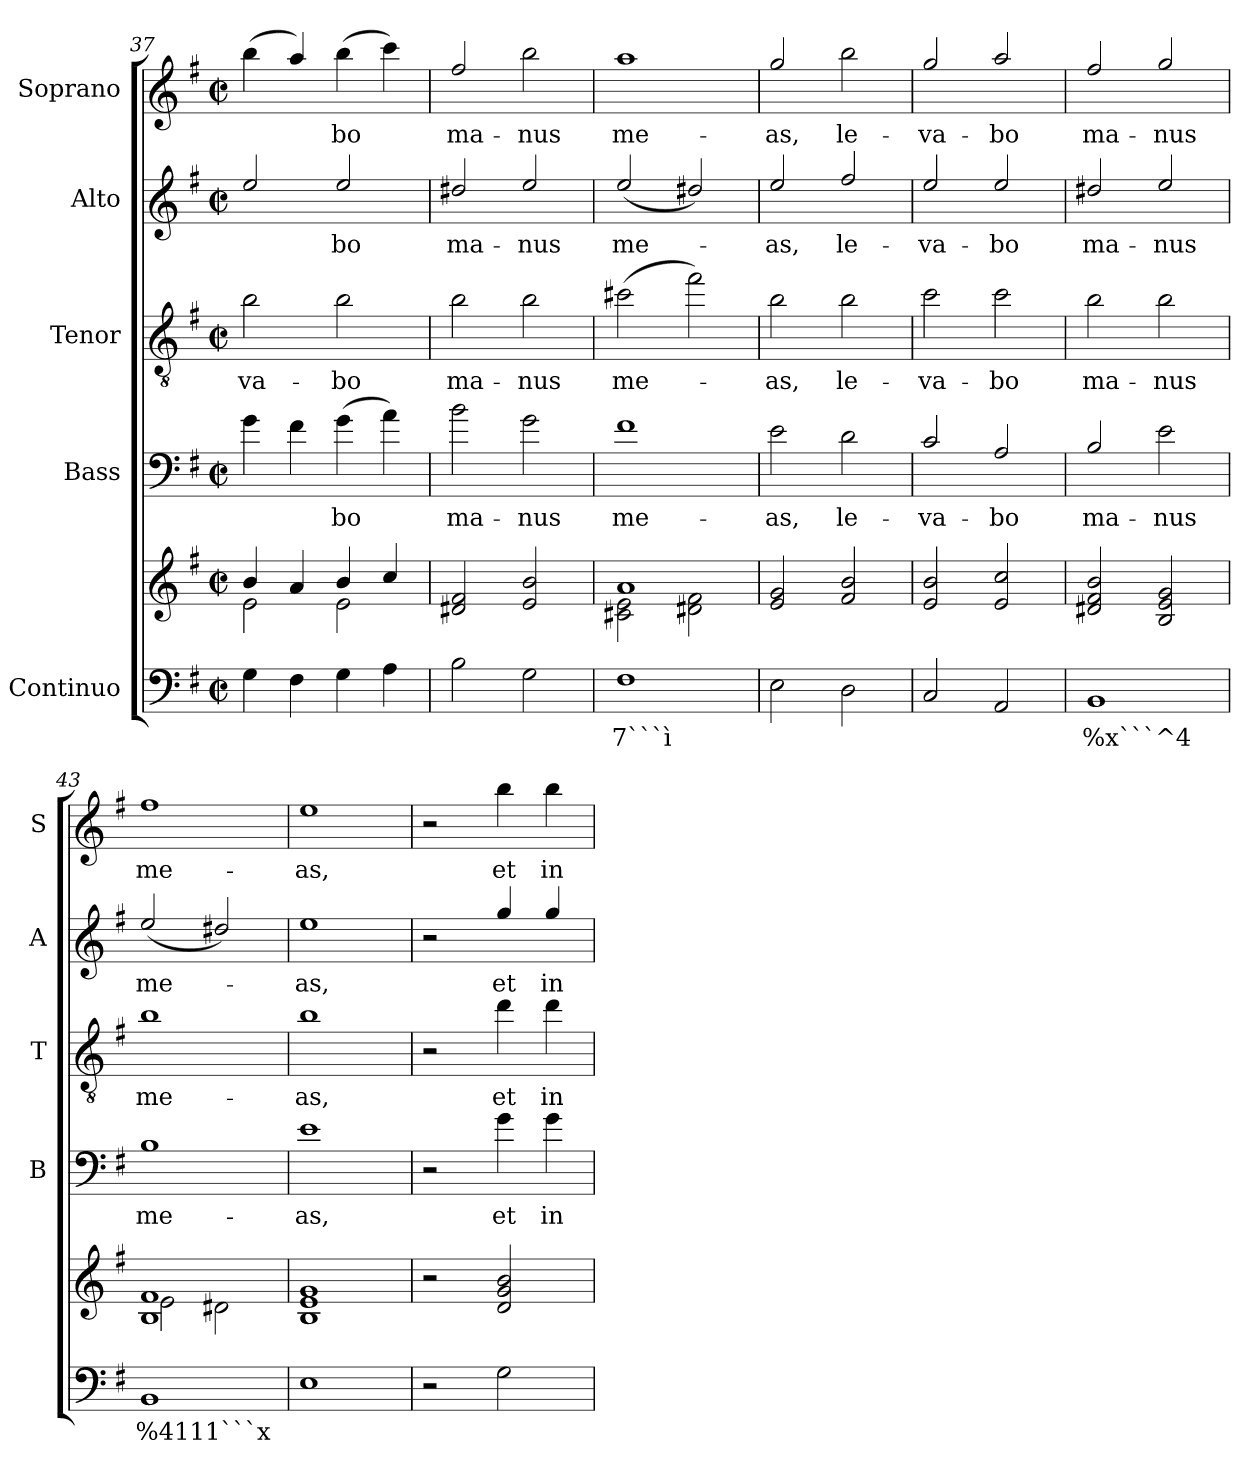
**kern	**text	**kern	**kern	**text	**kern	**text	**kern	**text	**kern	**text
*part5	*part5	*part5	*part4	*part4	*part3	*part3	*part2	*part2	*part1	*part1
*staff6	*staff6	*staff5	*staff4	*staff4	*staff3	*staff3	*staff2	*staff2	*staff1	*staff1
*I"Continuo	*	*	*I"Bass	*	*I"Tenor	*	*I"Alto	*	*I"Soprano	*
*	*	*	*I'B	*	*I'T	*	*I'A	*	*I'S	*
*clefF4	*	*clefG2	*clefF4	*	*clefGv2	*	*clefG2	*	*clefG2	*
*	*	*	*ITrd7c12	*	*ITrd7c12	*	*ITrd7c12	*	*ITrd7c12	*
*k[f#]	*	*k[f#]	*k[f#]	*	*k[f#]	*	*k[f#]	*	*k[f#]	*
*G:	*	*G:	*G:	*	*G:	*	*G:	*	*G:	*
*M2/2	*	*M2/2	*M2/2	*	*M2/2	*	*M2/2	*	*M2/2	*
*met(c|)	*	*met(c|)	*met(c|)	*	*met(c|)	*	*met(c|)	*	*met(c|)	*
=37	=37	=37	=37	=37	=37	=37	=37	=37	=37	=37
*	*	*^	*	*	*	*	*	*	*	*
!	!	!	!	!	!	!	!LO:LY:b	!	!	!	!
4G\	.	4b!/	2e!\	4G\	.	2B\	-va-	2e/	.	(>4b\	.
4F#\	.	4a!/	.	4F#\	.	.	.	.	.	4a/)	.
!	!	!	!	!	!LO:LY:b	!	!	!	!	!	!
!	!	!	!	!	!	!	!LO:LY:b	!	!	!	!
!	!	!	!	!	!	!	!	!	!LO:LY:b	!	!
!	!	!	!	!	!	!	!	!	!	!	!LO:LY:b
4G\	.	4b!/	2e!\	(>4G\	-bo	2B\	-bo	2e/	-bo	(>4b\	-bo
4A\	.	4cc!/	.	4A\)	.	.	.	.	.	4cc\)	.
*	*	*v	*v	*	*	*	*	*	*	*	*
=38	=38	=38	=38	=38	=38	=38	=38	=38	=38	=38
!	!	!	!	!LO:LY:b	!	!	!	!	!	!
!	!	!	!	!	!	!LO:LY:b	!	!	!	!
!	!	!	!	!	!	!	!	!LO:LY:b	!	!
!	!	!	!	!	!	!	!	!	!	!LO:LY:b
2B\	.	2d#X!/ 2f#!/	2B\	ma-	2B\	ma-	2d#X/	ma-	2f#/	ma-
!	!	!	!	!LO:LY:b	!	!	!	!	!	!
!	!	!	!	!	!	!LO:LY:b	!	!	!	!
!	!	!	!	!	!	!	!	!LO:LY:b	!	!
!	!	!	!	!	!	!	!	!	!	!LO:LY:b
2G\	.	2e!/ 2b!/	2G\	-nus	2B\	-nus	2e/	-nus	2b\	-nus
=39	=39	=39	=39	=39	=39	=39	=39	=39	=39	=39
!	!LO:LY:b	!	!	!	!	!	!	!	!	!
*	*	*^	*	*	*	*	*	*	*	*
!	!	!	!	!	!LO:LY:b	!	!	!	!	!	!
!	!	!	!	!	!	!	!LO:LY:b	!	!	!	!
!	!	!	!	!	!	!	!	!	!LO:LY:b	!	!
!	!	!	!	!	!	!	!	!	!	!	!LO:LY:b
1F#	7```ì	1a!	2c#X!\ 2e!\	1F#	me-	(>2c#X\	me-	(<2e/	me-	1a	me-
.	.	.	2d#X!\ 2f#!\	.	.	2f#\)	.	2d#X/)	.	.	.
*	*	*v	*v	*	*	*	*	*	*	*	*
=40	=40	=40	=40	=40	=40	=40	=40	=40	=40	=40
*	*	*^	*	*	*	*	*	*	*	*
!	!	!	!	!	!LO:LY:b	!	!	!	!	!	!
*	*	*v	*v	*	*	*	*	*	*	*	*
*	*	*^	*	*	*	*	*	*	*	*
!	!	!	!	!	!	!	!LO:LY:b	!	!	!	!
*	*	*v	*v	*	*	*	*	*	*	*	*
*	*	*^	*	*	*	*	*	*	*	*
!	!	!	!	!	!	!	!	!	!LO:LY:b	!	!
*	*	*v	*v	*	*	*	*	*	*	*	*
*	*	*^	*	*	*	*	*	*	*	*
!	!	!	!	!	!	!	!	!	!	!	!LO:LY:b
*	*	*v	*v	*	*	*	*	*	*	*	*
2E\	.	2e!/ 2g!/	2E\	-as,	2B\	-as,	2e/	-as,	2g/	-as,
!	!	!	!	!LO:LY:b	!	!	!	!	!	!
!	!	!	!	!	!	!LO:LY:b	!	!	!	!
!	!	!	!	!	!	!	!	!LO:LY:b	!	!
!	!	!	!	!	!	!	!	!	!	!LO:LY:b
2D\	.	2f#!/ 2b!/	2D\	le-	2B\	le-	2f#/	le-	2b\	le-
=41	=41	=41	=41	=41	=41	=41	=41	=41	=41	=41
!	!	!	!	!LO:LY:b	!	!	!	!	!	!
!	!	!	!	!	!	!LO:LY:b	!	!	!	!
!	!	!	!	!	!	!	!	!LO:LY:b	!	!
!	!	!	!	!	!	!	!	!	!	!LO:LY:b
2C/	.	2e!/ 2b!/	2C/	-va-	2c\	-va-	2e/	-va-	2g/	-va-
!	!	!	!	!LO:LY:b	!	!	!	!	!	!
!	!	!	!	!	!	!LO:LY:b	!	!	!	!
!	!	!	!	!	!	!	!	!LO:LY:b	!	!
!	!	!	!	!	!	!	!	!	!	!LO:LY:b
2AA/	.	2e!/ 2cc!/	2AA/	-bo	2c\	-bo	2e/	-bo	2a/	-bo
=42	=42	=42	=42	=42	=42	=42	=42	=42	=42	=42
!	!LO:LY:b	!	!	!	!	!	!	!	!	!
!	!	!	!	!LO:LY:b	!	!	!	!	!	!
!	!	!	!	!	!	!LO:LY:b	!	!	!	!
!	!	!	!	!	!	!	!	!LO:LY:b	!	!
!	!	!	!	!	!	!	!	!	!	!LO:LY:b
1BB	%x```^4	2d#X!/ 2f#!/ 2b!/	2BB/	ma-	2B\	ma-	2d#X/	ma-	2f#/	ma-
!	!	!	!	!LO:LY:b	!	!	!	!	!	!
!	!	!	!	!	!	!LO:LY:b	!	!	!	!
!	!	!	!	!	!	!	!	!LO:LY:b	!	!
!	!	!	!	!	!	!	!	!	!	!LO:LY:b
.	.	2B!/ 2e!/ 2g!/	2E\	-nus	2B\	-nus	2e/	-nus	2g/	-nus
=43	=43	=43	=43	=43	=43	=43	=43	=43	=43	=43
!	!LO:LY:b	!	!	!	!	!	!	!	!	!
*	*	*^	*	*	*	*	*	*	*	*
!	!	!	!	!	!LO:LY:b	!	!	!	!	!	!
!	!	!	!	!	!	!	!LO:LY:b	!	!	!	!
!	!	!	!	!	!	!	!	!	!LO:LY:b	!	!
!	!	!	!	!	!	!	!	!	!	!	!LO:LY:b
1BB	%4111```x	1B! 1f#!	2e!\	1BB	me-	1B	me-	(<2e/	me-	1f#	me-
.	.	.	2d#X!\	.	.	.	.	2d#X/)	.	.	.
*	*	*v	*v	*	*	*	*	*	*	*	*
!!LO:LB:g=z
=44	=44	=44	=44	=44	=44	=44	=44	=44	=44	=44
*	*	*^	*	*	*	*	*	*	*	*
!	!	!	!	!	!LO:LY:b	!	!	!	!	!	!
*	*	*v	*v	*	*	*	*	*	*	*	*
*	*	*^	*	*	*	*	*	*	*	*
!	!	!	!	!	!	!	!LO:LY:b	!	!	!	!
*	*	*v	*v	*	*	*	*	*	*	*	*
*	*	*^	*	*	*	*	*	*	*	*
!	!	!	!	!	!	!	!	!	!LO:LY:b	!	!
*	*	*v	*v	*	*	*	*	*	*	*	*
*	*	*^	*	*	*	*	*	*	*	*
!	!	!	!	!	!	!	!	!	!	!	!LO:LY:b
*	*	*v	*v	*	*	*	*	*	*	*	*
1E	.	1B! 1e! 1g!	1E	-as,	1B	-as,	1e	-as,	1e	-as,
=45	=45	=45	=45	=45	=45	=45	=45	=45	=45	=45
2r	.	2r	2r	.	2r	.	2r	.	2r	.
!	!	!	!	!LO:LY:b	!	!	!	!	!	!
!	!	!	!	!	!	!LO:LY:b	!	!	!	!
!	!	!	!	!	!	!	!	!LO:LY:b	!	!
!	!	!	!	!	!	!	!	!	!	!LO:LY:b
2G\	.	2d!/ 2g!/ 2b!/	4G\	et	4d\	et	4g/	et	4b\	et
!	!	!	!	!LO:LY:b	!	!	!	!	!	!
!	!	!	!	!	!	!LO:LY:b	!	!	!	!
!	!	!	!	!	!	!	!	!LO:LY:b	!	!
!	!	!	!	!	!	!	!	!	!	!LO:LY:b
.	.	.	4G\	in	4d\	in	4g/	in	4b\	in
=	=	=	=	=	=	=	=	=	=	=
*-	*-	*-	*-	*-	*-	*-	*-	*-	*-	*-
